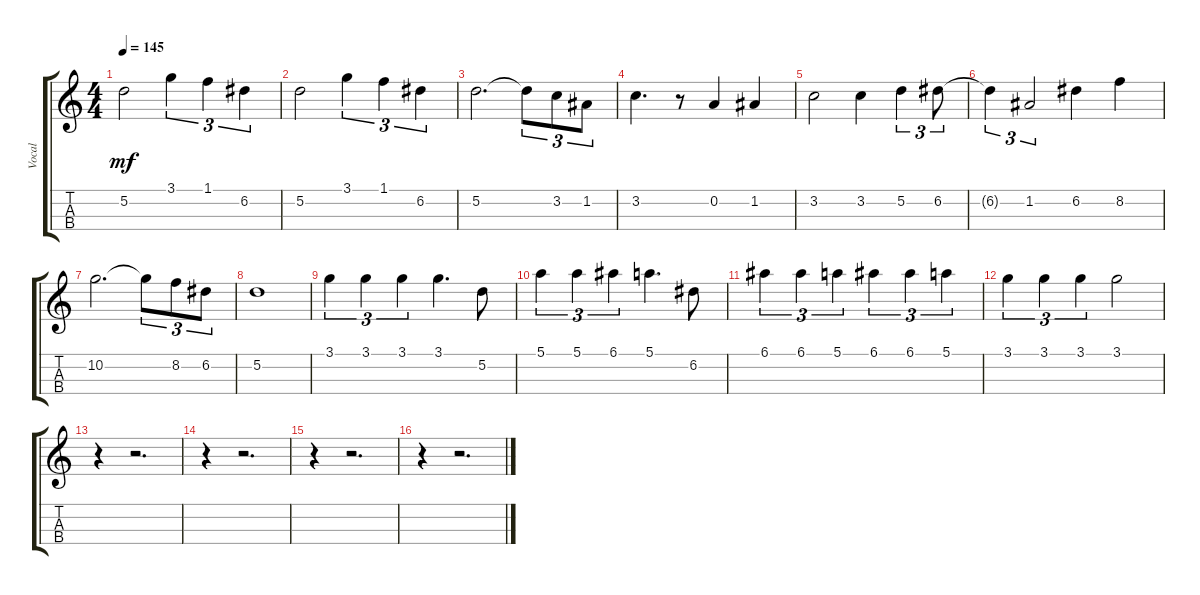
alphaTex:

\track ("Vocal" "Vocal") {instrument violin}
\staff {score tabs}
\tuning (E5 A4 D4 G3) {hide}
\ts (4 4)
\tempo 145
\clef g2
\ks c
5.2.2{dy mf} 3.1.4{tu (3 2)} 1.1.4{tu (3 2)} 6.2.4{tu (3 2)} |
5.2.2 3.1.4{tu (3 2)} 1.1.4{tu (3 2)} 6.2.4{tu (3 2)} |
5.2.2{d} 5.2{t}.8{tu (3 2)} 3.2.8{tu (3 2)} 1.2.8{tu (3 2)} |
3.2.4{d} r.8 0.2.4 1.2.4 |
3.2.2 3.2.4 5.2.4{tu (3 2)} 6.2.8{tu (3 2)} |
6.2{t}.4{tu (3 2)} 1.2.2{tu (3 2)} 6.2.4 8.2.4 |
10.2.2{d} 10.2{t}.8{tu (3 2)} 8.2.8{tu (3 2)} 6.2.8{tu (3 2)} |
5.2.1 |
3.1.4{tu (3 2)} 3.1.4{tu (3 2)} 3.1.4{tu (3 2)} 3.1.4{d} 5.2.8 |
5.1.4{tu (3 2)} 5.1.4{tu (3 2)} 6.1.4{tu (3 2)} 5.1.4{d} 6.2.8 |
6.1.4{tu (3 2)} 6.1.4{tu (3 2)} 5.1.4{tu (3 2)} 6.1.4{tu (3 2)} 6.1.4{tu (3 2)} 5.1.4{tu (3 2)} |
3.1.4{tu (3 2)} 3.1.4{tu (3 2)} 3.1.4{tu (3 2)} 3.1.2 |
r.4 r.2{d} |
r.4 r.2{d} |
r.4 r.2{d} |
r.4 r.2{d}
